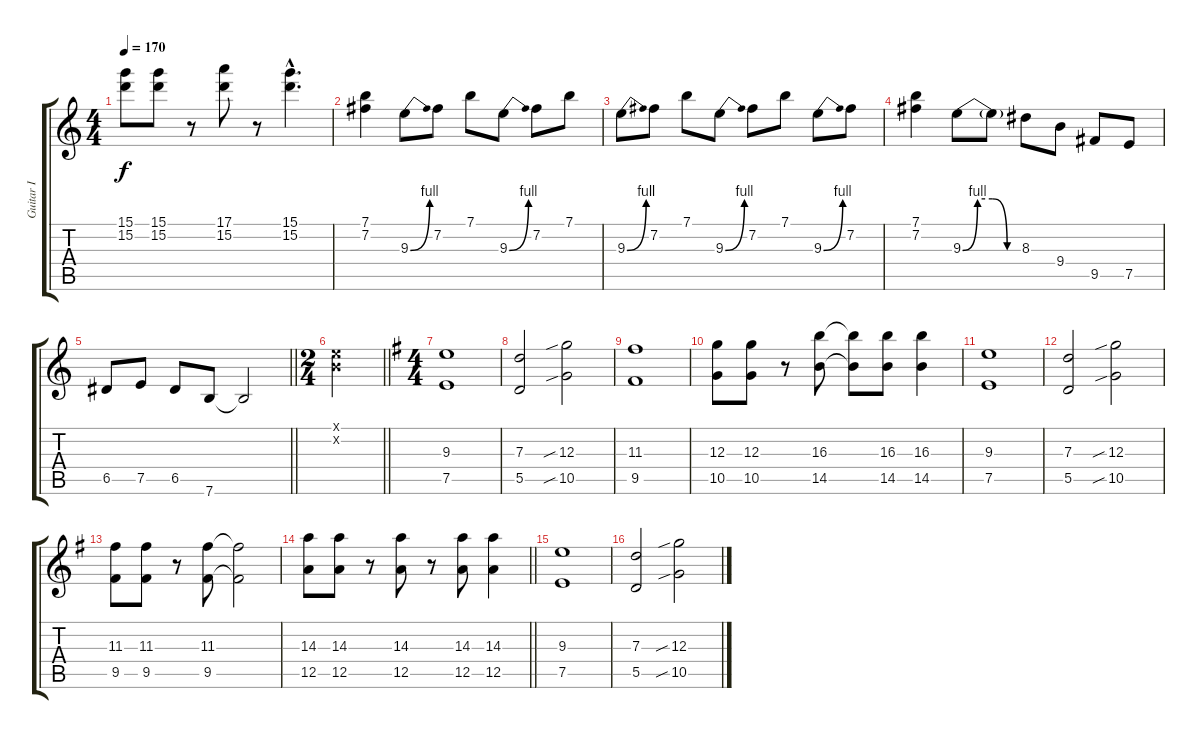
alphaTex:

\track ("Guitar I" "Guitar I") {instrument overdrivenguitar}
\staff {score tabs}
\tuning (E4 B3 G3 D3 A2 E2) {hide}
\ts (4 4)
\tempo 170
\clef g2
\ks c
(15.1 15.2).8{dy f} (15.1 15.2).8 r.8 (17.1 15.2).8 r.8 (15.1{hac} 15.2{hac}).4{d} |
(7.1 7.2).4 9.3{be (bend 0 0 60 4)}.8 7.2.8 7.1.8 9.3{be (bend 0 0 60 4)}.8 7.2.8 7.1.8 |
9.3{be (bend 0 0 60 4)}.8 7.2.8 7.1.8 9.3{be (bend 0 0 60 4)}.8 7.2.8 7.1.8 9.3{be (bend 0 0 60 4)}.8 7.2.8 |
(7.1 7.2).4 9.3{be (custom 0 0 15 4 30 4 45 0 60 0)}.8 9.3{t}.8 8.3.8 9.4.8 9.5.8 7.5.8 |
\barLineRight lightlight
6.5.8 7.5.8 6.5.8 7.6.8 7.6{t}.2 |
\ts (2 4)
\barLineRight lightlight
(0.1{x} 0.2{x}).2 |
\ts (4 4)
\ks g
(9.3 7.5).1 |
(7.3 5.5).2 (12.3{sib} 10.5{sib}).2 |
(11.3 9.5).1 |
(12.3 10.5).8 (12.3 10.5).8 r.8 (16.3 14.5).8 (16.3{t} 14.5{t}).8 (16.3 14.5).8 (16.3 14.5).4 |
(9.3 7.5).1 |
(7.3 5.5).2 (12.3{sib} 10.5{sib}).2 |
(11.3 9.5).8 (11.3 9.5).8 r.8 (11.3 9.5).8 (11.3{t} 9.5{t}).2 |
\barLineRight lightlight
(14.3 12.5).8 (14.3 12.5).8 r.8 (14.3 12.5).8 r.8 (14.3 12.5).8 (14.3 12.5).4 |
(9.3 7.5).1 |
(7.3 5.5).2 (12.3{sib} 10.5{sib}).2
